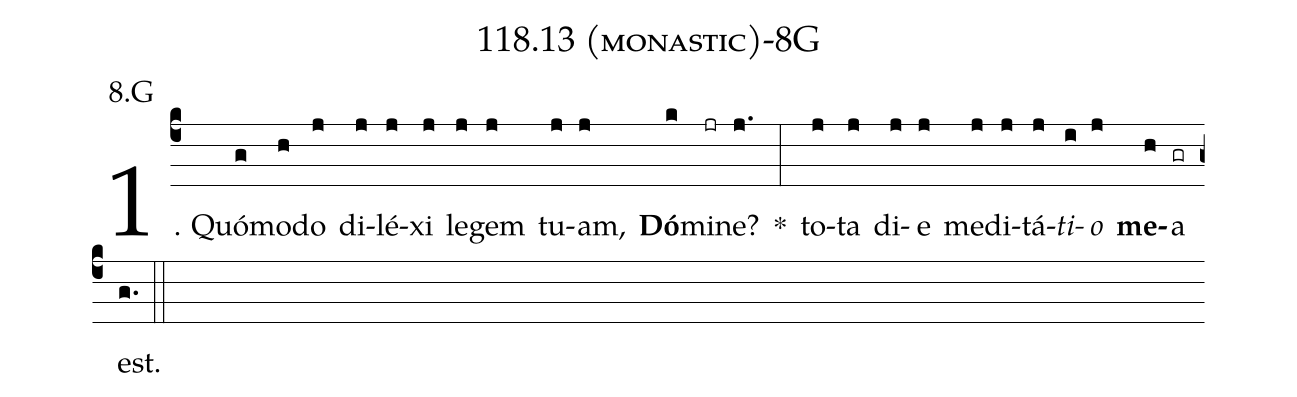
name: 118.13 (monastic)-8G;
annotation: 8.G;
%%
(c4)1. Quó(g)mo(h)do(j) di(j)lé(j)xi(j) le(j)gem(j) tu(j)am,(j) <b>Dó</b>(k)mi(jr)ne?(j.) *(:) to(j)ta(j) di(j)e(j) me(j)di(j)tá(j)<i>ti</i>(i)<i>o</i>(j) <b>me</b>(h)a(gr) est.(g.) (::)
